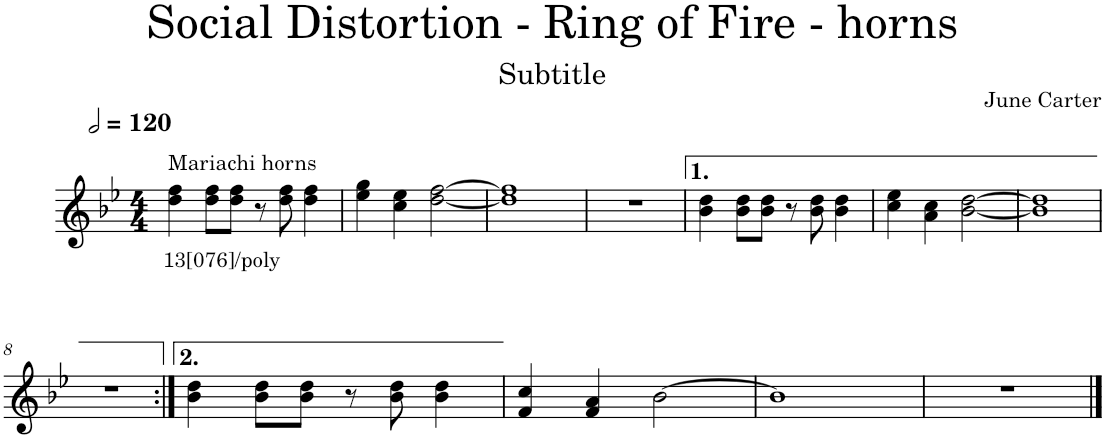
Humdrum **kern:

**kern
*part1
*staff1
*I"Piano
*I'Pno.
*clefG2
*k[b-e-]
*M4/4
*MM240
=1
!LO:TX:b:t=13[076]/poly
!LO:TX:a:t=Mariachi horns
4dd\ 4ff\
8dd\ 8ff\L
8dd\ 8ff\J
8r
8dd\ 8ff\
4dd\ 4ff\
=2
4ee-\ 4gg\
4cc\ 4ee-\
[2dd\ [2ff\
=3
1dd] 1ff]
=4
1r
=5
4b-\ 4dd\
8b-\ 8dd\L
8b-\ 8dd\J
8r
8b-\ 8dd\
4b-\ 4dd\
=6
4cc\ 4ee-\
4a\ 4cc\
[2b-\ [2dd\
=7
1b-] 1dd]
!!LO:LB:g=z
=8
1r
=9:|!
4b-\ 4dd\
8b-\ 8dd\L
8b-\ 8dd\J
8r
8b-\ 8dd\
4b-\ 4dd\
=10
4f/ 4cc/
4f/ 4a/
[2b-\
=11
1b-]
=12
1r
==
*-
